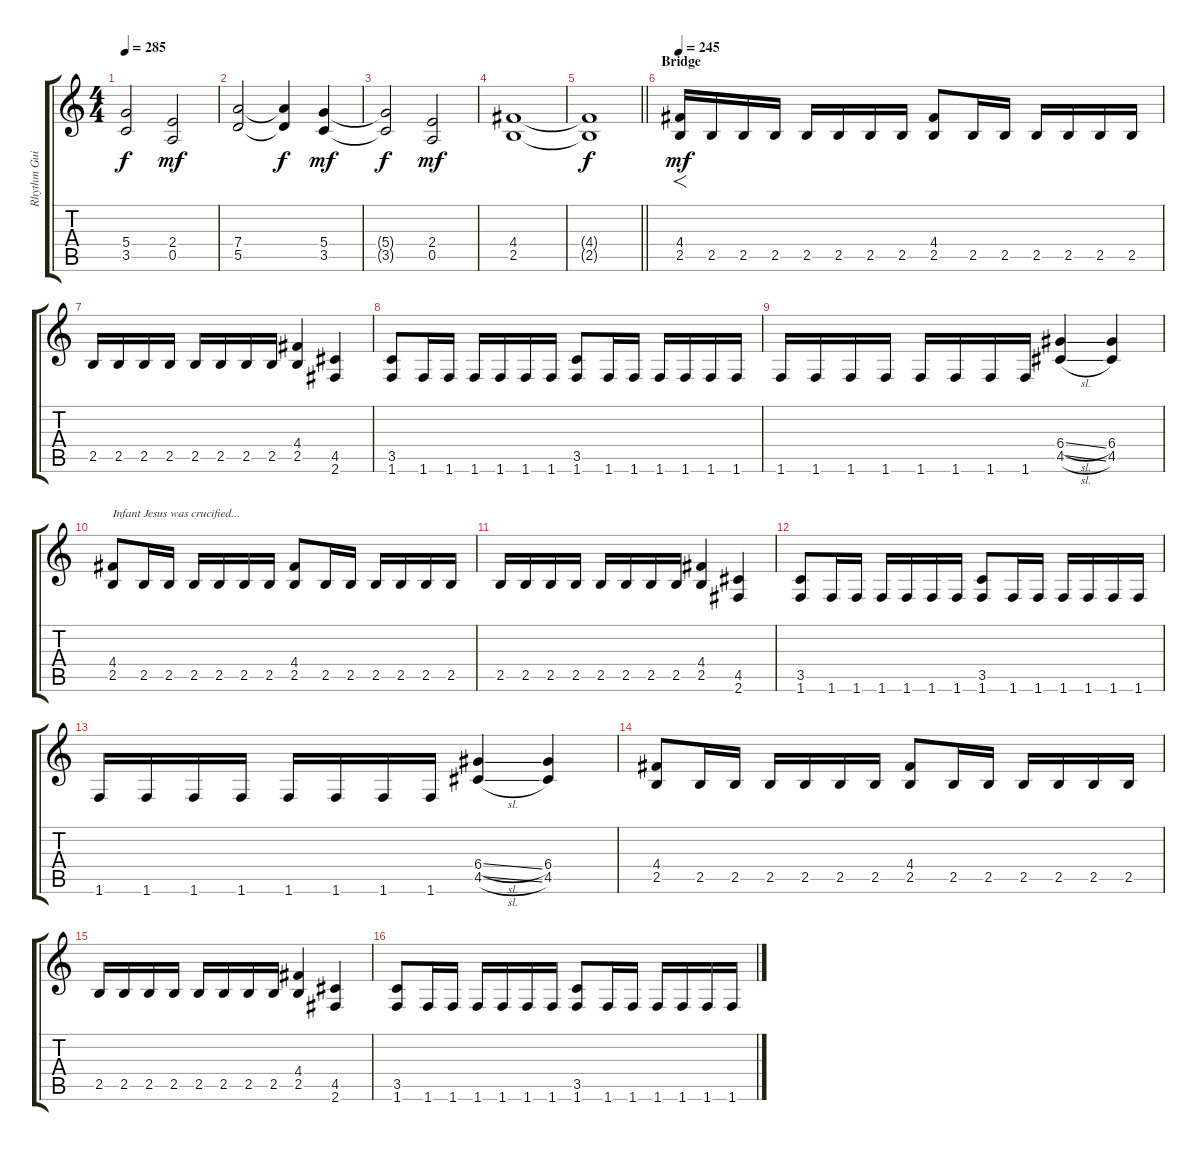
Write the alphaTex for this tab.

\track ("Rhythm Guitar" "Rhythm Gui") {instrument overdrivenguitar}
\staff {score tabs}
\tuning (E4 B3 G3 D3 A2 E2) {hide}
\ts (4 4)
\tempo 285
\clef g2
\ks c
(5.4{t} 3.5{t}).2{dy f} (2.4 0.5).2{dy mf} |
(7.4 5.5).2 (7.4{t} 5.5{t}).4{dy f} (5.4 3.5).4{dy mf} |
(5.4{t} 3.5{t}).2{dy f} (2.4 0.5).2{dy mf} |
(4.4 2.5).1 |
\barLineRight lightlight
(4.4{t} 2.5{t}).1{dy f} |
\section ("" "Bridge")
\tempo 245
(4.4 2.5).16{f dy mf balance 16} 2.5.16 2.5.16 2.5.16 2.5.16 2.5.16 2.5.16 2.5.16 (4.4 2.5).8 2.5.16 2.5.16 2.5.16 2.5.16 2.5.16 2.5.16 |
2.5.16 2.5.16 2.5.16 2.5.16 2.5.16 2.5.16 2.5.16 2.5.16 (4.4 2.5).4 (4.5 2.6).4 |
(3.5 1.6).8 1.6.16 1.6.16 1.6.16 1.6.16 1.6.16 1.6.16 (3.5 1.6).8 1.6.16 1.6.16 1.6.16 1.6.16 1.6.16 1.6.16 |
1.6.16 1.6.16 1.6.16 1.6.16 1.6.16 1.6.16 1.6.16 1.6.16 (6.4{sl} 4.5{sl}).4 (6.4 4.5).4 |
(4.4 2.5).8{txt "Infant Jesus was crucified..." balance 8} 2.5.16 2.5.16 2.5.16 2.5.16 2.5.16 2.5.16 (4.4 2.5).8 2.5.16 2.5.16 2.5.16 2.5.16 2.5.16 2.5.16 |
2.5.16 2.5.16 2.5.16 2.5.16 2.5.16 2.5.16 2.5.16 2.5.16 (4.4 2.5).4 (4.5 2.6).4 |
(3.5 1.6).8 1.6.16 1.6.16 1.6.16 1.6.16 1.6.16 1.6.16 (3.5 1.6).8 1.6.16 1.6.16 1.6.16 1.6.16 1.6.16 1.6.16 |
1.6.16 1.6.16 1.6.16 1.6.16 1.6.16 1.6.16 1.6.16 1.6.16 (6.4{sl} 4.5{sl}).4 (6.4 4.5).4 |
(4.4 2.5).8 2.5.16 2.5.16 2.5.16 2.5.16 2.5.16 2.5.16 (4.4 2.5).8 2.5.16 2.5.16 2.5.16 2.5.16 2.5.16 2.5.16 |
2.5.16 2.5.16 2.5.16 2.5.16 2.5.16 2.5.16 2.5.16 2.5.16 (4.4 2.5).4 (4.5 2.6).4 |
(3.5 1.6).8 1.6.16 1.6.16 1.6.16 1.6.16 1.6.16 1.6.16 (3.5 1.6).8 1.6.16 1.6.16 1.6.16 1.6.16 1.6.16 1.6.16
